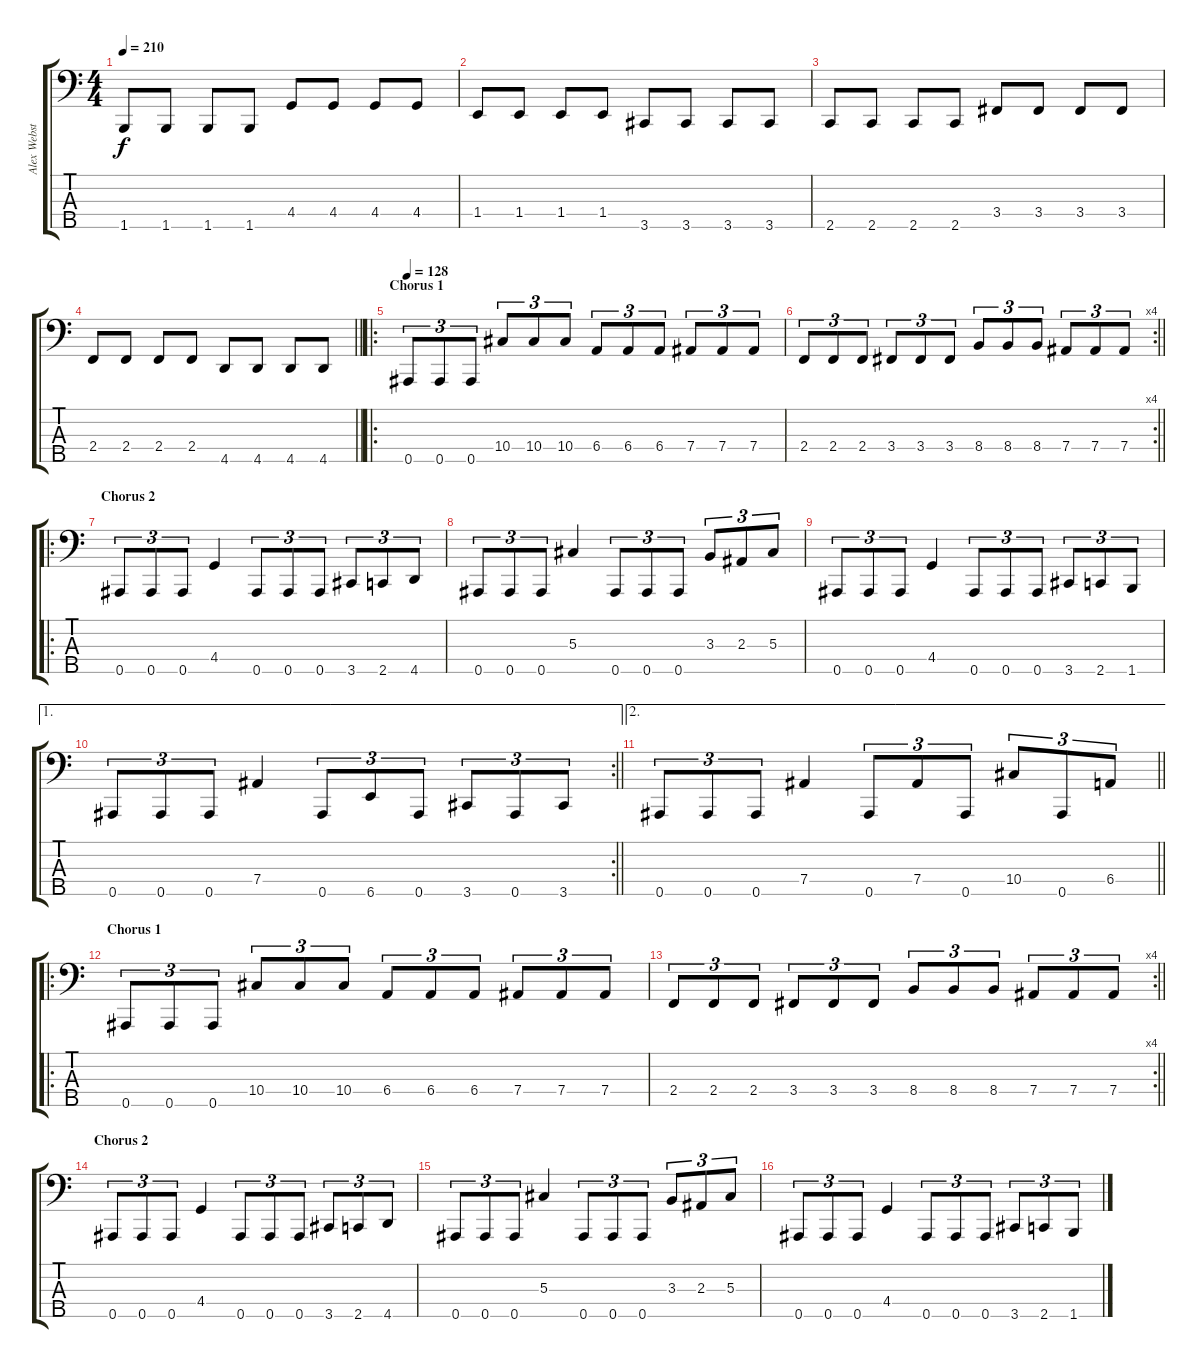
\track ("Alex Webster" "Alex Webst") {instrument electricbassfinger}
\staff {score tabs}
\tuning (Gb2 Db2 Ab1 Eb1 Bb0) {hide}
\ts (4 4)
\tempo 210
\clef f4
\ks c
1.5.8{dy f} 1.5.8 1.5.8 1.5.8 4.4.8 4.4.8 4.4.8 4.4.8 |
1.4.8 1.4.8 1.4.8 1.4.8 3.5.8 3.5.8 3.5.8 3.5.8 |
2.5.8 2.5.8 2.5.8 2.5.8 3.4.8 3.4.8 3.4.8 3.4.8 |
\barLineRight lightlight
2.4.8 2.4.8 2.4.8 2.4.8 4.5.8 4.5.8 4.5.8 4.5.8 |
\ro
\section ("" "Chorus 1")
\tempo 128
0.5.8{tu (3 2)} 0.5.8{tu (3 2)} 0.5.8{tu (3 2)} 10.4.8{tu (3 2)} 10.4.8{tu (3 2)} 10.4.8{tu (3 2)} 6.4.8{tu (3 2)} 6.4.8{tu (3 2)} 6.4.8{tu (3 2)} 7.4.8{tu (3 2)} 7.4.8{tu (3 2)} 7.4.8{tu (3 2)} |
\rc 4
\barLineRight lightlight
2.4.8{tu (3 2)} 2.4.8{tu (3 2)} 2.4.8{tu (3 2)} 3.4.8{tu (3 2)} 3.4.8{tu (3 2)} 3.4.8{tu (3 2)} 8.4.8{tu (3 2)} 8.4.8{tu (3 2)} 8.4.8{tu (3 2)} 7.4.8{tu (3 2)} 7.4.8{tu (3 2)} 7.4.8{tu (3 2)} |
\ro
\section ("" "Chorus 2")
0.5.8{tu (3 2)} 0.5.8{tu (3 2)} 0.5.8{tu (3 2)} 4.4.4 0.5.8{tu (3 2)} 0.5.8{tu (3 2)} 0.5.8{tu (3 2)} 3.5.8{tu (3 2)} 2.5.8{tu (3 2)} 4.5.8{tu (3 2)} |
0.5.8{tu (3 2)} 0.5.8{tu (3 2)} 0.5.8{tu (3 2)} 5.3.4 0.5.8{tu (3 2)} 0.5.8{tu (3 2)} 0.5.8{tu (3 2)} 3.3.8{tu (3 2)} 2.3.8{tu (3 2)} 5.3.8{tu (3 2)} |
0.5.8{tu (3 2)} 0.5.8{tu (3 2)} 0.5.8{tu (3 2)} 4.4.4 0.5.8{tu (3 2)} 0.5.8{tu (3 2)} 0.5.8{tu (3 2)} 3.5.8{tu (3 2)} 2.5.8{tu (3 2)} 1.5.8{tu (3 2)} |
\ae 1
\rc 2
\barLineRight lightlight
0.5.8{tu (3 2)} 0.5.8{tu (3 2)} 0.5.8{tu (3 2)} 7.4.4 0.5.8{tu (3 2)} 6.5.8{tu (3 2)} 0.5.8{tu (3 2)} 3.5.8{tu (3 2)} 0.5.8{tu (3 2)} 3.5.8{tu (3 2)} |
\ae 2
\barLineRight lightlight
0.5.8{tu (3 2)} 0.5.8{tu (3 2)} 0.5.8{tu (3 2)} 7.4.4 0.5.8{tu (3 2)} 7.4.8{tu (3 2)} 0.5.8{tu (3 2)} 10.4.8{tu (3 2)} 0.5.8{tu (3 2)} 6.4.8{tu (3 2)} |
\ro
\section ("" "Chorus 1")
0.5.8{tu (3 2)} 0.5.8{tu (3 2)} 0.5.8{tu (3 2)} 10.4.8{tu (3 2)} 10.4.8{tu (3 2)} 10.4.8{tu (3 2)} 6.4.8{tu (3 2)} 6.4.8{tu (3 2)} 6.4.8{tu (3 2)} 7.4.8{tu (3 2)} 7.4.8{tu (3 2)} 7.4.8{tu (3 2)} |
\rc 4
\barLineRight lightlight
2.4.8{tu (3 2)} 2.4.8{tu (3 2)} 2.4.8{tu (3 2)} 3.4.8{tu (3 2)} 3.4.8{tu (3 2)} 3.4.8{tu (3 2)} 8.4.8{tu (3 2)} 8.4.8{tu (3 2)} 8.4.8{tu (3 2)} 7.4.8{tu (3 2)} 7.4.8{tu (3 2)} 7.4.8{tu (3 2)} |
\section ("" "Chorus 2")
0.5.8{tu (3 2)} 0.5.8{tu (3 2)} 0.5.8{tu (3 2)} 4.4.4 0.5.8{tu (3 2)} 0.5.8{tu (3 2)} 0.5.8{tu (3 2)} 3.5.8{tu (3 2)} 2.5.8{tu (3 2)} 4.5.8{tu (3 2)} |
0.5.8{tu (3 2)} 0.5.8{tu (3 2)} 0.5.8{tu (3 2)} 5.3.4 0.5.8{tu (3 2)} 0.5.8{tu (3 2)} 0.5.8{tu (3 2)} 3.3.8{tu (3 2)} 2.3.8{tu (3 2)} 5.3.8{tu (3 2)} |
0.5.8{tu (3 2)} 0.5.8{tu (3 2)} 0.5.8{tu (3 2)} 4.4.4 0.5.8{tu (3 2)} 0.5.8{tu (3 2)} 0.5.8{tu (3 2)} 3.5.8{tu (3 2)} 2.5.8{tu (3 2)} 1.5.8{tu (3 2)}
